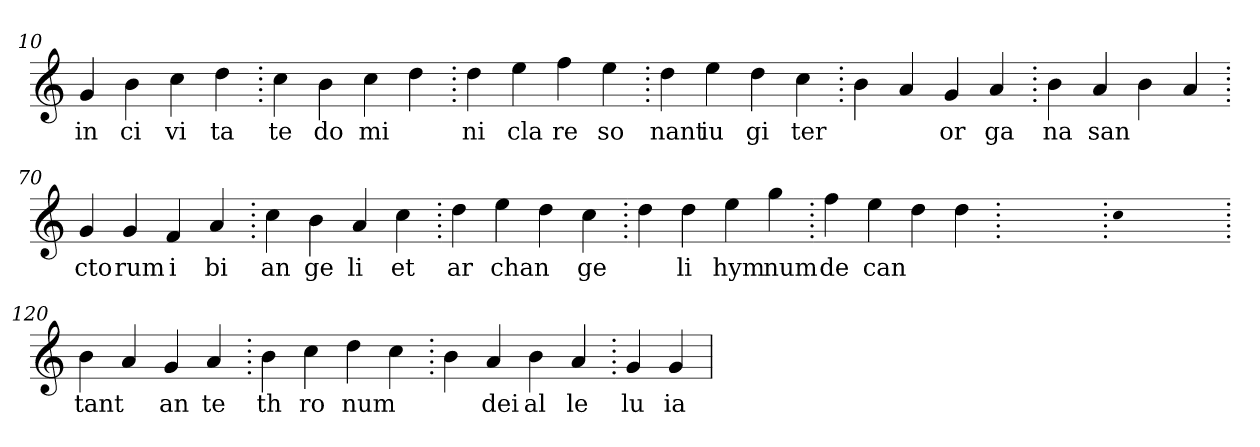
**kern	**text
*part1	*part1
*staff1	*staff1
*clefG2	*
=10.	=10.
4g	in
4b	ci
4cc	vi
4dd	ta
=20.	=20.
4cc	te
4b	do
4cc	mi
4dd	.
=30.	=30.
4dd	ni
4ee	cla
4ff	re
4ee	so
=40.	=40.
4dd	nant
4ee	iu
4dd	gi
4cc	ter
=50.	=50.
4b	.
4a	.
4g	or
4a	ga
=60.	=60.
4b	na
4a	san
4b	.
4a	.
=70.	=70.
4g	cto
4g	rum
4f	i
4a	bi
=80.	=80.
4cc	an
4b	ge
4a	li
4cc	et
=90.	=90.
4dd	ar
4ee	chan
4dd	.
4cc	ge
=100.	=100.
4dd	.
4dd	li
4ee	hym
4gg	num
=110.	=110.
4ff	de
4ee	can
4dd	.
4dd	.
=120.	=120.
1ryy	.
=120.	=120.
qqcc	.
1ryy	.
=120.	=120.
4b	tant
4a	.
4g	an
4a	te
=130.	=130.
4b	th
4cc	ro
4dd	num
4cc	.
=140.	=140.
4b	.
4a	dei
4b	al
4a	le
=150.	=150.
4g	lu
4g	ia
=	=
*-	*-
